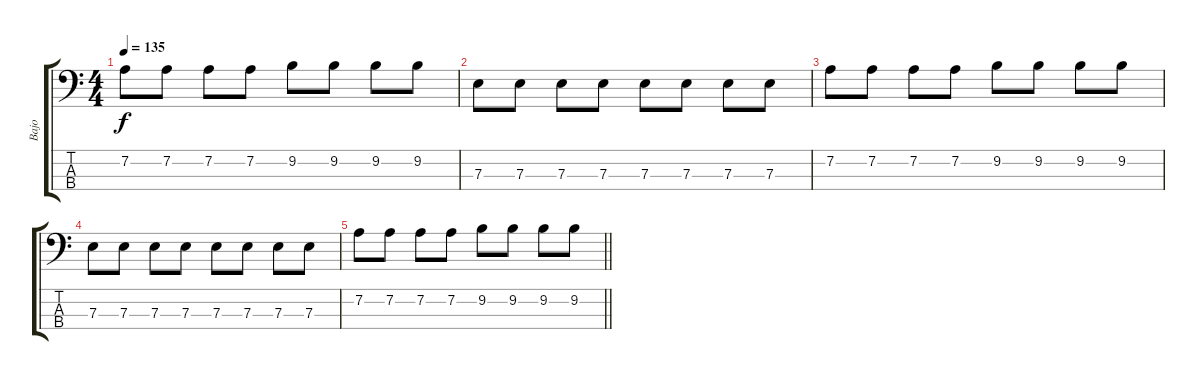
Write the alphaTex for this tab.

\track ("Bajo" "Bajo") {instrument electricbasspick}
\staff {score tabs}
\tuning (G2 D2 A1 E1) {hide}
\ts (4 4)
\tempo 135
\clef f4
\ks c
7.2.8{dy f} 7.2.8 7.2.8 7.2.8 9.2.8 9.2.8 9.2.8 9.2.8 |
7.3.8 7.3.8 7.3.8 7.3.8 7.3.8 7.3.8 7.3.8 7.3.8 |
7.2.8 7.2.8 7.2.8 7.2.8 9.2.8 9.2.8 9.2.8 9.2.8 |
7.3.8 7.3.8 7.3.8 7.3.8 7.3.8 7.3.8 7.3.8 7.3.8 |
\barLineRight lightlight
7.2.8 7.2.8 7.2.8 7.2.8 9.2.8 9.2.8 9.2.8 9.2.8
